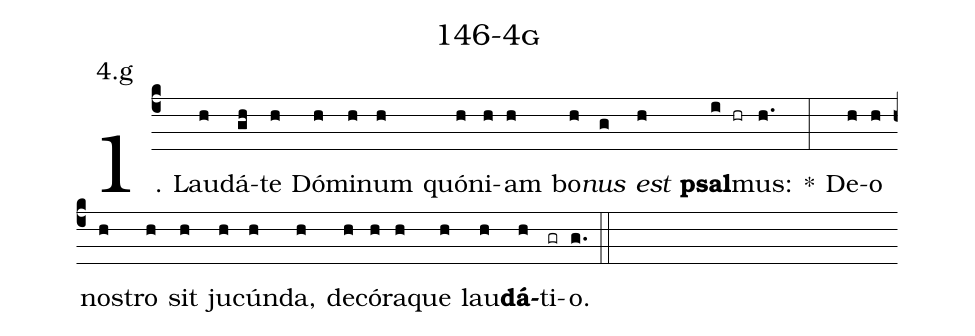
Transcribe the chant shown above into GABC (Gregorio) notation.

name: 146-4g;
annotation: 4.g;
%%
(c4)1. Lau(h)dá(gh)te(h) Dó(h)mi(h)num(h) quón(h)i(h)am(h) bo(h)<i>nus</i>(g) <i>est</i>(h) <b>psal</b>(i hr)mus:(h.) *(:) De(h)o(h) nos(h)tro(h) sit(h) ju(h)cún(h)da,(h) de(h)có(h)ra(h)que(h) lau(h)<b>dá</b>(h)ti(gr)o.(g.) (::)
